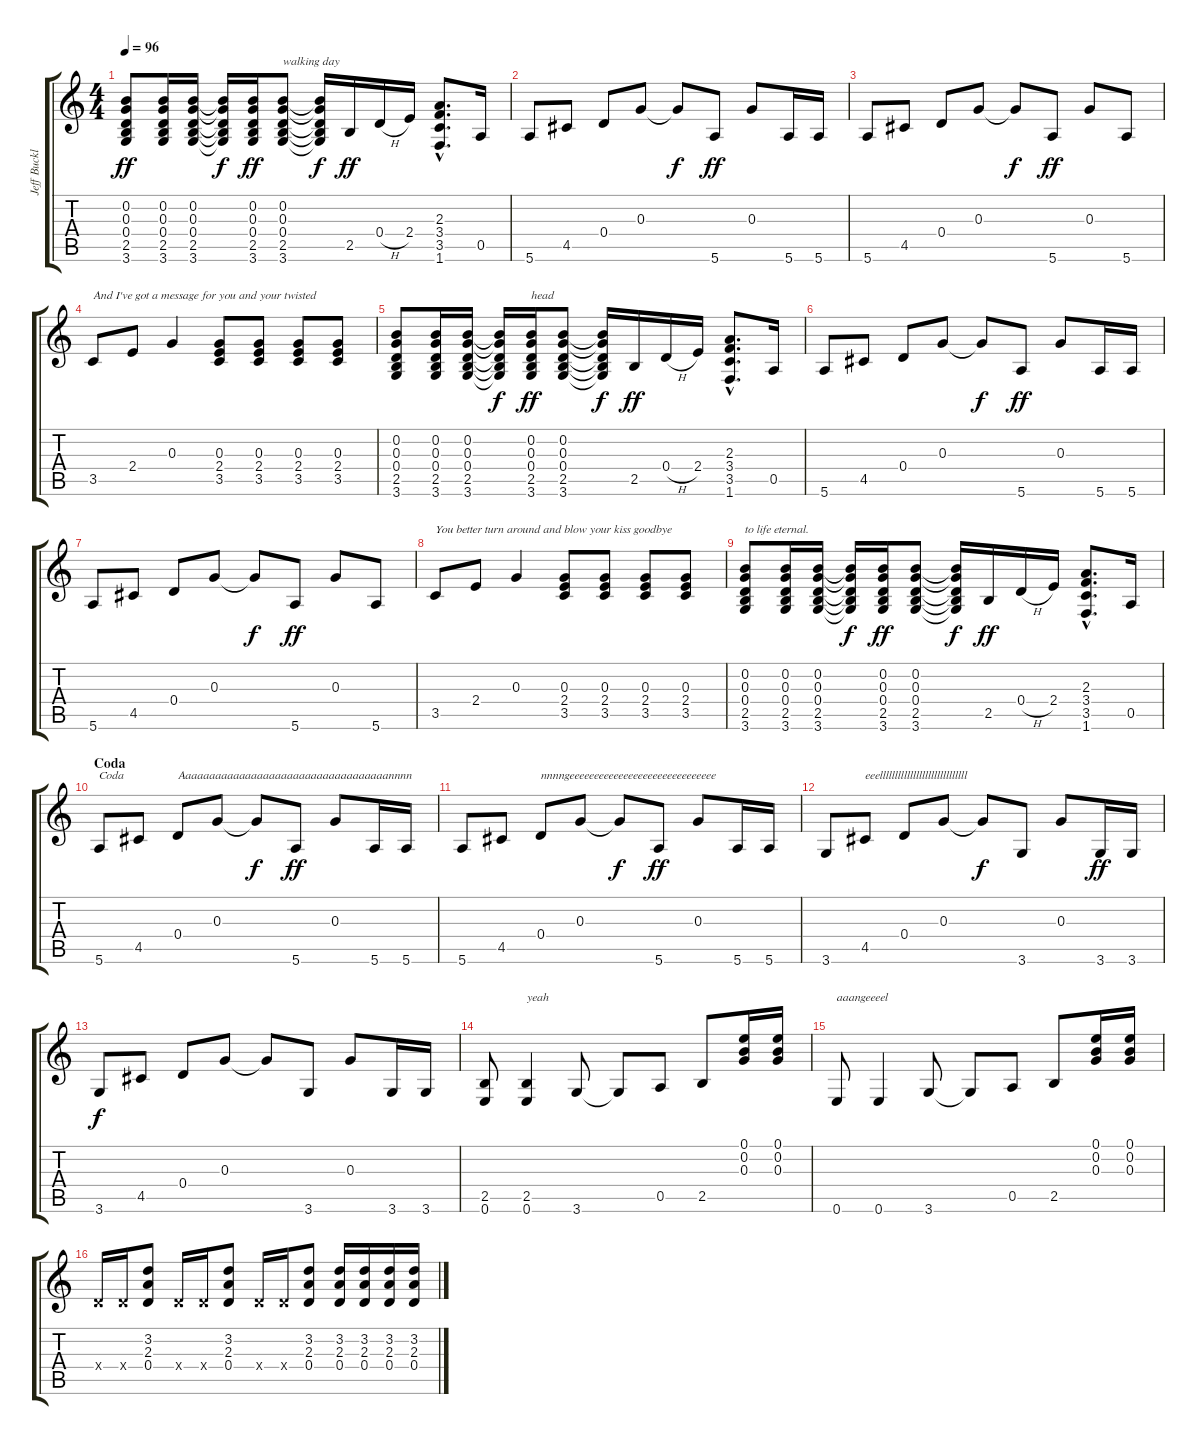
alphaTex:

\track ("Jeff Buckley" "Jeff Buckl") {instrument electricguitarclean}
\staff {score tabs}
\tuning (E4 B3 G3 D3 A2 E2) {hide}
\ts (4 4)
\tempo 96
\clef g2
\ks c
(0.2 0.3 0.4 2.5 3.6).8{dy ff} (0.2 0.3 0.4 2.5 3.6).16 (0.2 0.3 0.4 2.5 3.6).16 (0.2{t} 0.3{t} 0.4{t} 2.5{t} 3.6{t}).16{dy f} (0.2 0.3 0.4 2.5 3.6).16{dy ff} (0.2 0.3 0.4 2.5 3.6).8{txt "walking day"} (0.2{t} 0.3{t} 0.4{t} 2.5{t} 3.6{t}).16{dy f} 2.5.16{dy ff} 0.4{h}.16 2.4.16 (2.3{hac} 3.4{hac} 3.5{hac} 1.6{hac}).8{d} 0.5.16 |
5.6.8 4.5.8 0.4.8 0.3.8 0.3{t}.8{dy f} 5.6.8{dy ff} 0.3.8 5.6.16 5.6.16 |
5.6.8 4.5.8 0.4.8 0.3.8 0.3{t}.8{dy f} 5.6.8{dy ff} 0.3.8 5.6.8 |
3.5.8{txt "And I've got a message for you and your twisted "} 2.4.8 0.3.4 (0.3 2.4 3.5).8 (0.3 2.4 3.5).8 (0.3 2.4 3.5).8 (0.3 2.4 3.5).8 |
(0.2 0.3 0.4 2.5 3.6).8 (0.2 0.3 0.4 2.5 3.6).16 (0.2 0.3 0.4 2.5 3.6).16 (0.2{t} 0.3{t} 0.4{t} 2.5{t} 3.6{t}).16{dy f} (0.2 0.3 0.4 2.5 3.6).16{txt "head" dy ff} (0.2 0.3 0.4 2.5 3.6).8 (0.2{t} 0.3{t} 0.4{t} 2.5{t} 3.6{t}).16{dy f} 2.5.16{dy ff} 0.4{h}.16 2.4.16 (2.3{hac} 3.4{hac} 3.5{hac} 1.6{hac}).8{d} 0.5.16 |
5.6.8 4.5.8 0.4.8 0.3.8 0.3{t}.8{dy f} 5.6.8{dy ff} 0.3.8 5.6.16 5.6.16 |
5.6.8 4.5.8 0.4.8 0.3.8 0.3{t}.8{dy f} 5.6.8{dy ff} 0.3.8 5.6.8 |
3.5.8{txt "You better turn around and blow your kiss goodbye"} 2.4.8 0.3.4 (0.3 2.4 3.5).8 (0.3 2.4 3.5).8 (0.3 2.4 3.5).8 (0.3 2.4 3.5).8 |
(0.2 0.3 0.4 2.5 3.6).8{txt "to life eternal."} (0.2 0.3 0.4 2.5 3.6).16 (0.2 0.3 0.4 2.5 3.6).16 (0.2{t} 0.3{t} 0.4{t} 2.5{t} 3.6{t}).16{dy f} (0.2 0.3 0.4 2.5 3.6).16{dy ff} (0.2 0.3 0.4 2.5 3.6).8 (0.2{t} 0.3{t} 0.4{t} 2.5{t} 3.6{t}).16{dy f} 2.5.16{dy ff} 0.4{h}.16 2.4.16 (2.3{hac} 3.4{hac} 3.5{hac} 1.6{hac}).8{d} 0.5.16 |
\section ("" "Coda")
5.6.8{txt "Coda"} 4.5.8 0.4.8{txt "Aaaaaaaaaaaaaaaaaaaaaaaaaaaaaaaaaaannnn"} 0.3.8 0.3{t}.8{dy f} 5.6.8{dy ff} 0.3.8 5.6.16 5.6.16 |
5.6.8 4.5.8 0.4.8{txt "nnnngeeeeeeeeeeeeeeeeeeeeeeeeeeeeee"} 0.3.8 0.3{t}.8{dy f} 5.6.8{dy ff} 0.3.8 5.6.16 5.6.16 |
3.6.8 4.5.8{txt "eeelllllllllllllllllllllllllllll"} 0.4.8 0.3.8 0.3{t}.8{dy f} 3.6.8 0.3.8 3.6.16{dy ff} 3.6.16 |
3.6.8{dy f} 4.5.8 0.4.8 0.3.8 0.3{t}.8 3.6.8 0.3.8 3.6.16 3.6.16 |
(2.5 0.6).8 (2.5 0.6).4{txt "yeah"} 3.6.8 3.6{t}.8 0.5.8 2.5.8 (0.1 0.2 0.3).16 (0.1 0.2 0.3).16 |
0.6.8{txt "aaangeeeel"} 0.6.4 3.6.8 3.6{t}.8 0.5.8 2.5.8 (0.1 0.2 0.3).16 (0.1 0.2 0.3).16 |
0.4{x}.16 0.4{x}.16 (3.2 2.3 0.4).8 0.4{x}.16 0.4{x}.16 (3.2 2.3 0.4).8 0.4{x}.16 0.4{x}.16 (3.2 2.3 0.4).8 (3.2 2.3 0.4).16 (3.2 2.3 0.4).16 (3.2 2.3 0.4).16 (3.2 2.3 0.4).16
